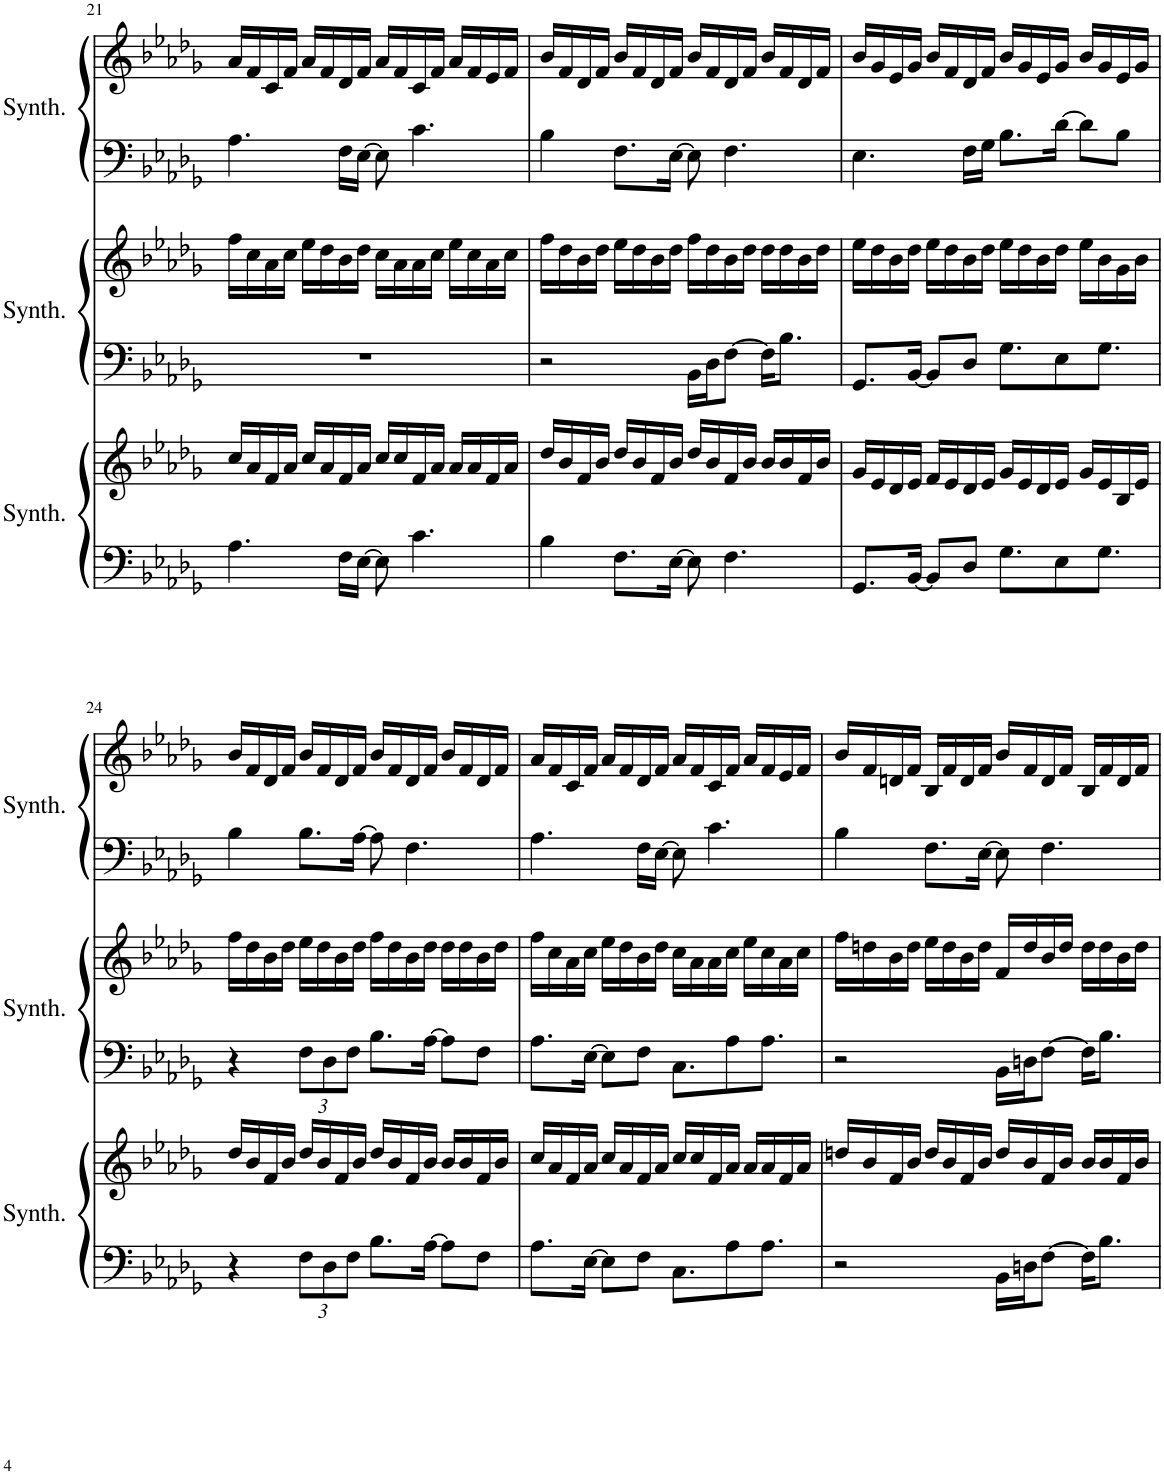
**kern	**kern	**kern	**kern	**kern	**kern
*part3	*part3	*part2	*part2	*part1	*part1
*staff6	*staff5	*staff4	*staff3	*staff2	*staff1
*I"Square Synthesizer	*	*I"Square Synthesizer	*	*I"Square Synthesizer	*
*I'Synth.	*	*I'Synth.	*	*I'Synth.	*
!!LO:PB:g=z
*clefF4	*clefG2	*clefF4	*clefG2	*clefF4	*clefG2
*k[b-e-a-d-g-]	*k[b-e-a-d-g-]	*k[b-e-a-d-g-]	*k[b-e-a-d-g-]	*k[b-e-a-d-g-]	*k[b-e-a-d-g-]
*M4/4	*M4/4	*M4/4	*M4/4	*M4/4	*M4/4
=21	=21	=21	=21	=21	=21
4.A-\	16cc/LL	1r	16ff\LL	4.A-\	16a-/LL
.	16a-/	.	16cc\	.	16f/
.	16f/	.	16a-\	.	16c/
.	16a-/JJ	.	16cc\JJ	.	16f/JJ
.	16cc/LL	.	16ee-\LL	.	16a-/LL
.	16a-/	.	16dd-\	.	16f/
16F\LL	16f/	.	16b-\	16F\LL	16d-/
[16E-\JJ	16a-/JJ	.	16dd-\JJ	[16E-\JJ	16f/JJ
8E-\]	16cc/LL	.	16cc\LL	8E-\]	16a-/LL
.	16cc/	.	16a-\	.	16f/
4.c\	16f/	.	16a-\	4.c\	16c/
.	16a-/JJ	.	16cc\JJ	.	16f/JJ
.	16a-/LL	.	16ee-\LL	.	16a-/LL
.	16a-/	.	16cc\	.	16f/
.	16f/	.	16a-\	.	16e-/
.	16a-/JJ	.	16cc\JJ	.	16f/JJ
=22	=22	=22	=22	=22	=22
4B-\	16dd-/LL	2r	16ff\LL	4B-\	16b-/LL
.	16b-/	.	16dd-\	.	16f/
.	16f/	.	16b-\	.	16d-/
.	16b-/JJ	.	16dd-\JJ	.	16f/JJ
8.F\L	16dd-/LL	.	16ee-\LL	8.F\L	16b-/LL
.	16b-/	.	16dd-\	.	16f/
.	16f/	.	16b-\	.	16d-/
[16E-\Jk	16b-/JJ	.	16dd-\JJ	[16E-\Jk	16f/JJ
8E-\]	16dd-/LL	16BB-\LL	16ff\LL	8E-\]	16b-/LL
.	16b-/	16D-\J	16dd-\	.	16f/
4.F\	16f/	[8F\J	16b-\	4.F\	16d-/
.	16b-/JJ	.	16dd-\JJ	.	16f/JJ
.	16b-/LL	16F\KL]	16dd-\LL	.	16b-/LL
.	16b-/	8.B-\J	16dd-\	.	16f/
.	16f/	.	16b-\	.	16d-/
.	16b-/JJ	.	16dd-\JJ	.	16f/JJ
=23	=23	=23	=23	=23	=23
8.GG-/L	16g-/LL	8.GG-/L	16ee-\LL	4.E-\	16b-/LL
.	16e-/	.	16dd-\	.	16g-/
.	16d-/	.	16b-\	.	16e-/
[16BB-/Jk	16e-/JJ	[16BB-/Jk	16dd-\JJ	.	16g-/JJ
8BB-/L]	16f/LL	8BB-/L]	16ee-\LL	.	16b-/LL
.	16e-/	.	16dd-\	.	16f/
8D-/J	16d-/	8D-/J	16b-\	16F\LL	16d-/
.	16e-/JJ	.	16dd-\JJ	16G-\JJ	16f/JJ
8.G-\L	16g-/LL	8.G-\L	16ee-\LL	8.B-\L	16b-/LL
.	16e-/	.	16dd-\	.	16g-/
.	16d-/	.	16b-\	.	16e-/
8E-\	16e-/JJ	8E-\	16dd-\JJ	[16d-\Jk	16g-/JJ
.	16g-/LL	.	16ee-\LL	8d-\L]	16b-/LL
8.G-\J	16e-/	8.G-\J	16b-\	.	16g-/
.	16B-/	.	16g-\	8B-\J	16e-/
.	16e-/JJ	.	16b-\JJ	.	16g-/JJ
!!LO:LB:g=z
=24	=24	=24	=24	=24	=24
4r	16dd-/LL	4r	16ff\LL	4B-\	16b-/LL
.	16b-/	.	16dd-\	.	16f/
.	16f/	.	16b-\	.	16d-/
.	16b-/JJ	.	16dd-\JJ	.	16f/JJ
*Xbrackettup	*	*Xbrackettup	*	*	*
12F\L	16dd-/LL	12F\L	16ee-\LL	8.B-\L	16b-/LL
.	16b-/	.	16dd-\	.	16f/
12D-\	.	12D-\	.	.	.
.	16f/	.	16b-\	.	16d-/
12F\J	.	12F\J	.	.	.
.	16b-/JJ	.	16dd-\JJ	[16A-\Jk	16f/JJ
8.B-\L	16dd-/LL	8.B-\L	16ff\LL	8A-\]	16b-/LL
.	16b-/	.	16dd-\	.	16f/
.	16f/	.	16b-\	4.F\	16d-/
[16A-\Jk	16b-/JJ	[16A-\Jk	16dd-\JJ	.	16f/JJ
8A-\L]	16b-/LL	8A-\L]	16dd-\LL	.	16b-/LL
.	16b-/	.	16dd-\	.	16f/
8F\J	16f/	8F\J	16b-\	.	16d-/
.	16b-/JJ	.	16dd-\JJ	.	16f/JJ
=25	=25	=25	=25	=25	=25
8.A-\L	16cc/LL	8.A-\L	16ff\LL	4.A-\	16a-/LL
.	16a-/	.	16cc\	.	16f/
.	16f/	.	16a-\	.	16c/
[16E-\Jk	16a-/JJ	[16E-\Jk	16cc\JJ	.	16f/JJ
8E-\L]	16cc/LL	8E-\L]	16ee-\LL	.	16a-/LL
.	16a-/	.	16dd-\	.	16f/
8F\J	16f/	8F\J	16b-\	16F\LL	16d-/
.	16a-/JJ	.	16dd-\JJ	[16E-\JJ	16f/JJ
8.C\L	16cc/LL	8.C\L	16cc\LL	8E-\]	16a-/LL
.	16cc/	.	16a-\	.	16f/
.	16f/	.	16a-\	4.c\	16c/
8A-\	16a-/JJ	8A-\	16cc\JJ	.	16f/JJ
.	16a-/LL	.	16ee-\LL	.	16a-/LL
8.A-\J	16a-/	8.A-\J	16cc\	.	16f/
.	16f/	.	16a-\	.	16e-/
.	16a-/JJ	.	16cc\JJ	.	16f/JJ
=26	=26	=26	=26	=26	=26
2r	16ddn/LL	2r	16ff\LL	4B-\	16b-/LL
.	16b-/	.	16ddn\	.	16f/
.	16f/	.	16b-\	.	16dn/
.	16b-/JJ	.	16dd\JJ	.	16f/JJ
.	16dd/LL	.	16ee-\LL	8.F\L	16B-/LL
.	16b-/	.	16dd\	.	16f/
.	16f/	.	16b-\	.	16d/
.	16b-/JJ	.	16dd\JJ	[16E-\Jk	16f/JJ
16BB-\LL	16dd/LL	16BB-\LL	16f/LL	8E-\]	16b-/LL
16Dn\J	16b-/	16Dn\J	16dd/	.	16f/
[8F\J	16f/	[8F\J	16b-/	4.F\	16d/
.	16b-/JJ	.	16dd/JJ	.	16f/JJ
16F\KL]	16b-/LL	16F\KL]	16dd\LL	.	16B-/LL
8.B-\J	16b-/	8.B-\J	16dd\	.	16f/
.	16f/	.	16b-\	.	16d/
.	16b-/JJ	.	16dd\JJ	.	16f/JJ
=	=	=	=	=	=
*-	*-	*-	*-	*-	*-
